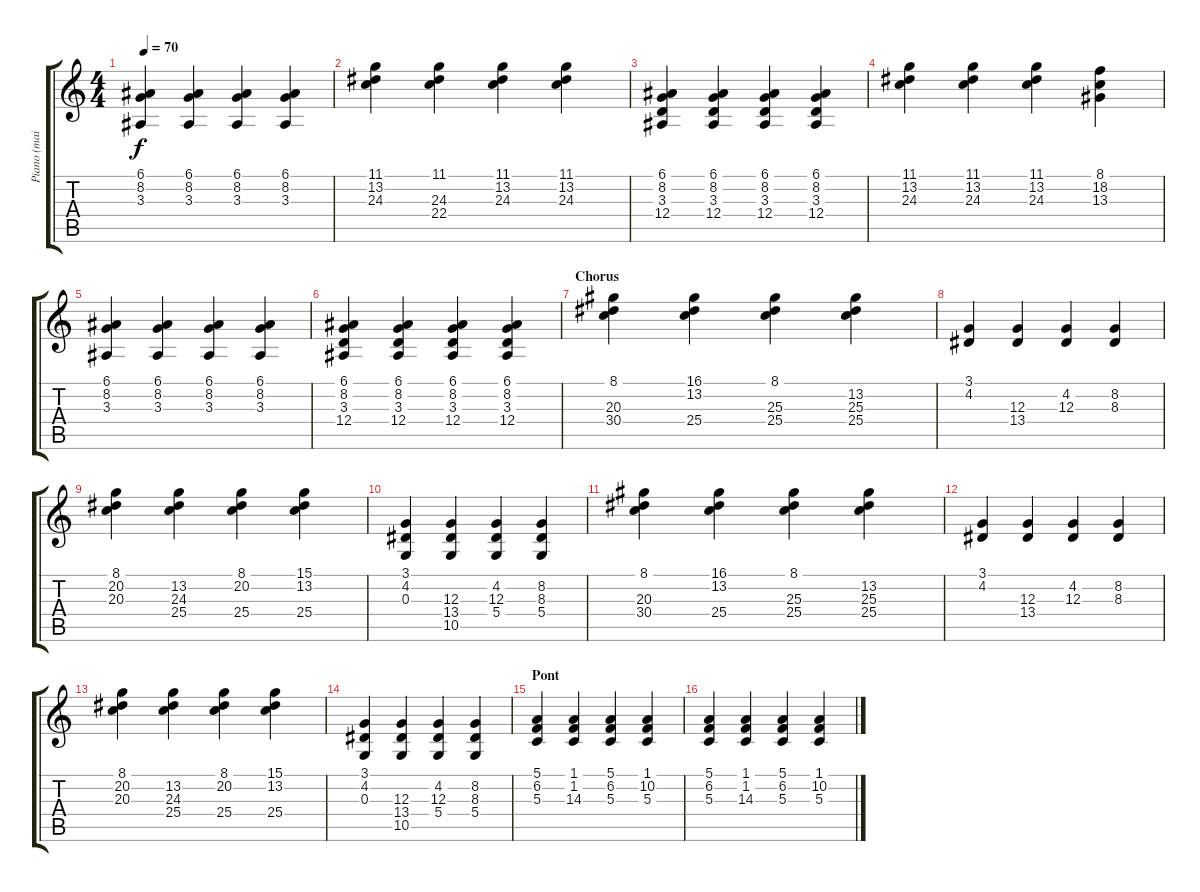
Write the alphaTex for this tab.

\track ("Piano (main droite)" "Piano (mai") {instrument acousticgrandpiano}
\staff {score tabs}
\tuning (E4 B3 G3 D3 A2 E2) {hide}
\ts (4 4)
\tempo 70
\clef g2
\ks c
(6.1 8.2 3.3).4{dy f} (6.1 8.2 3.3).4 (6.1 8.2 3.3).4 (6.1 8.2 3.3).4 |
(11.1 13.2 24.3).4 (11.1 24.3 22.4).4 (11.1 13.2 24.3).4 (11.1 13.2 24.3).4 |
(6.1 8.2 3.3 12.4).4 (6.1 8.2 3.3 12.4).4 (6.1 8.2 3.3 12.4).4 (6.1 8.2 3.3 12.4).4 |
(11.1 13.2 24.3).4 (11.1 13.2 24.3).4 (11.1 13.2 24.3).4 (8.1 18.2 13.3).4 |
(6.1 8.2 3.3).4 (6.1 8.2 3.3).4 (6.1 8.2 3.3).4 (6.1 8.2 3.3).4 |
(6.1 8.2 3.3 12.4).4 (6.1 8.2 3.3 12.4).4 (6.1 8.2 3.3 12.4).4 (6.1 8.2 3.3 12.4).4 |
\section ("" "Chorus")
(8.1 20.3 30.4).4 (16.1 13.2 25.4).4 (8.1 25.3 25.4).4 (13.2 25.3 25.4).4 |
(3.1 4.2).4 (12.3 13.4).4 (4.2 12.3).4 (8.2 8.3).4 |
(8.1 20.2 20.3).4 (13.2 24.3 25.4).4 (8.1 20.2 25.4).4 (15.1 13.2 25.4).4 |
(3.1 4.2 0.3).4 (12.3 13.4 10.5).4 (4.2 12.3 5.4).4 (8.2 8.3 5.4).4 |
(8.1 20.3 30.4).4 (16.1 13.2 25.4).4 (8.1 25.3 25.4).4 (13.2 25.3 25.4).4 |
(3.1 4.2).4 (12.3 13.4).4 (4.2 12.3).4 (8.2 8.3).4 |
(8.1 20.2 20.3).4 (13.2 24.3 25.4).4 (8.1 20.2 25.4).4 (15.1 13.2 25.4).4 |
(3.1 4.2 0.3).4 (12.3 13.4 10.5).4 (4.2 12.3 5.4).4 (8.2 8.3 5.4).4 |
\section ("" "Pont")
(5.1 6.2 5.3).4 (1.1 1.2 14.3).4 (5.1 6.2 5.3).4 (1.1 10.2 5.3).4 |
(5.1 6.2 5.3).4 (1.1 1.2 14.3).4 (5.1 6.2 5.3).4 (1.1 10.2 5.3).4
